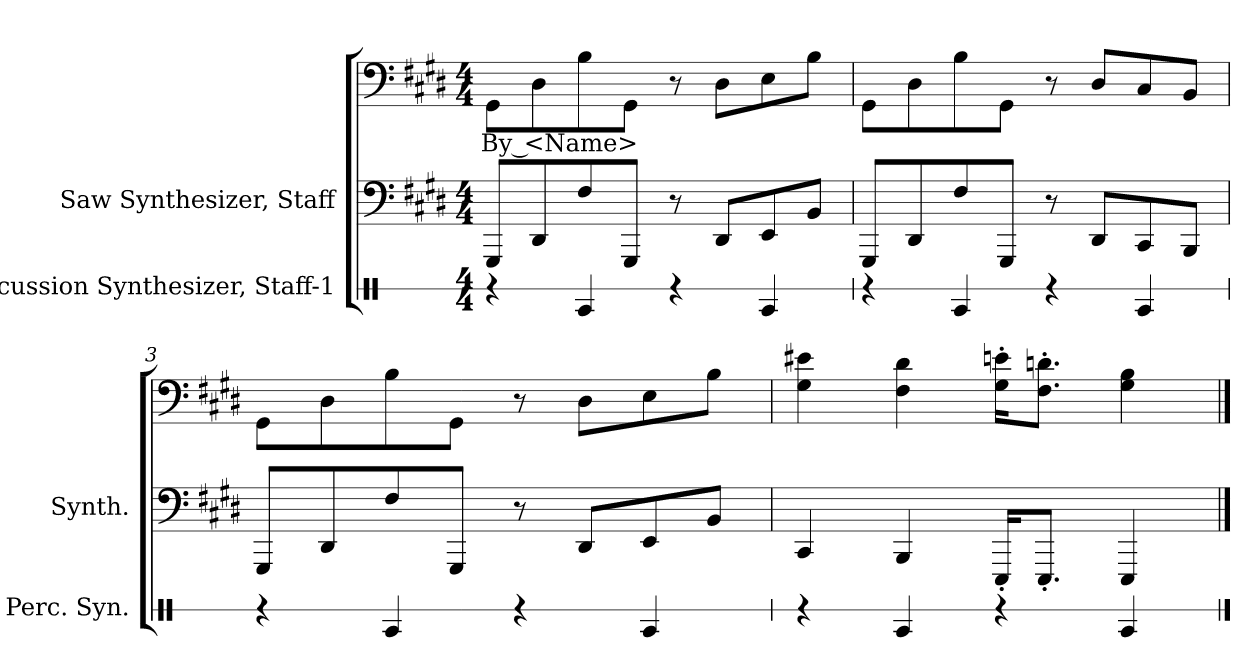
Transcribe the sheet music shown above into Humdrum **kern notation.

**kern	**kern	**kern	**text
*part2	*part1	*part1	*part1
*staff3	*staff2	*staff1	*staff1
*I"Percussion Synthesizer, Staff-1	*I"Saw Synthesizer, Staff	*	*
*I'Perc. Syn.	*I'Synth.	*	*
*stria1	*	*	*
*clefX	*clefF4	*clefF4	*
*k[]	*k[f#c#g#d#]	*k[f#c#g#d#]	*
*M4/4	*M4/4	*M4/4	*
*MM150	*MM150	*MM150	*
=1	=1	=1	=1
!	!	!	!LO:LY:b
4r	8GGG#/L	8GG#\L	By <Name>
.	8DD#/	8D#\	.
4RA/	8F#/	8B\	.
.	8GGG#/J	8GG#\J	.
4r	8r	8r	.
.	8DD#/L	8D#\L	.
4RA/	8EE/	8E\	.
.	8BB/J	8B\J	.
=2	=2	=2	=2
4r	8GGG#/L	8GG#\L	.
.	8DD#/	8D#\	.
4RA/	8F#/	8B\	.
.	8GGG#/J	8GG#\J	.
4r	8r	8r	.
.	8DD#/L	8D#/L	.
4RA/	8CC#/	8C#/	.
.	8BBB/J	8BB/J	.
=3	=3	=3	=3
4r	8GGG#/L	8GG#\L	.
.	8DD#/	8D#\	.
4RA/	8F#/	8B\	.
.	8GGG#/J	8GG#\J	.
4r	8r	8r	.
.	8DD#/L	8D#\L	.
4RA/	8EE/	8E\	.
.	8BB/J	8B\J	.
!!LO:LB:g=z
=4	=4	=4	=4
4r	4CC#/	4G#\ 4e#X\	.
4RA/	4BBB/	4F#\ 4d#\	.
4r	16EEE'/KL	16G#\' 16en\'KL	.
.	8.EEE'/J	8.F#\' 8.dn\'J	.
4RA/	4EEE/	4G#\ 4B\	.
==	==	==	==
*-	*-	*-	*-
